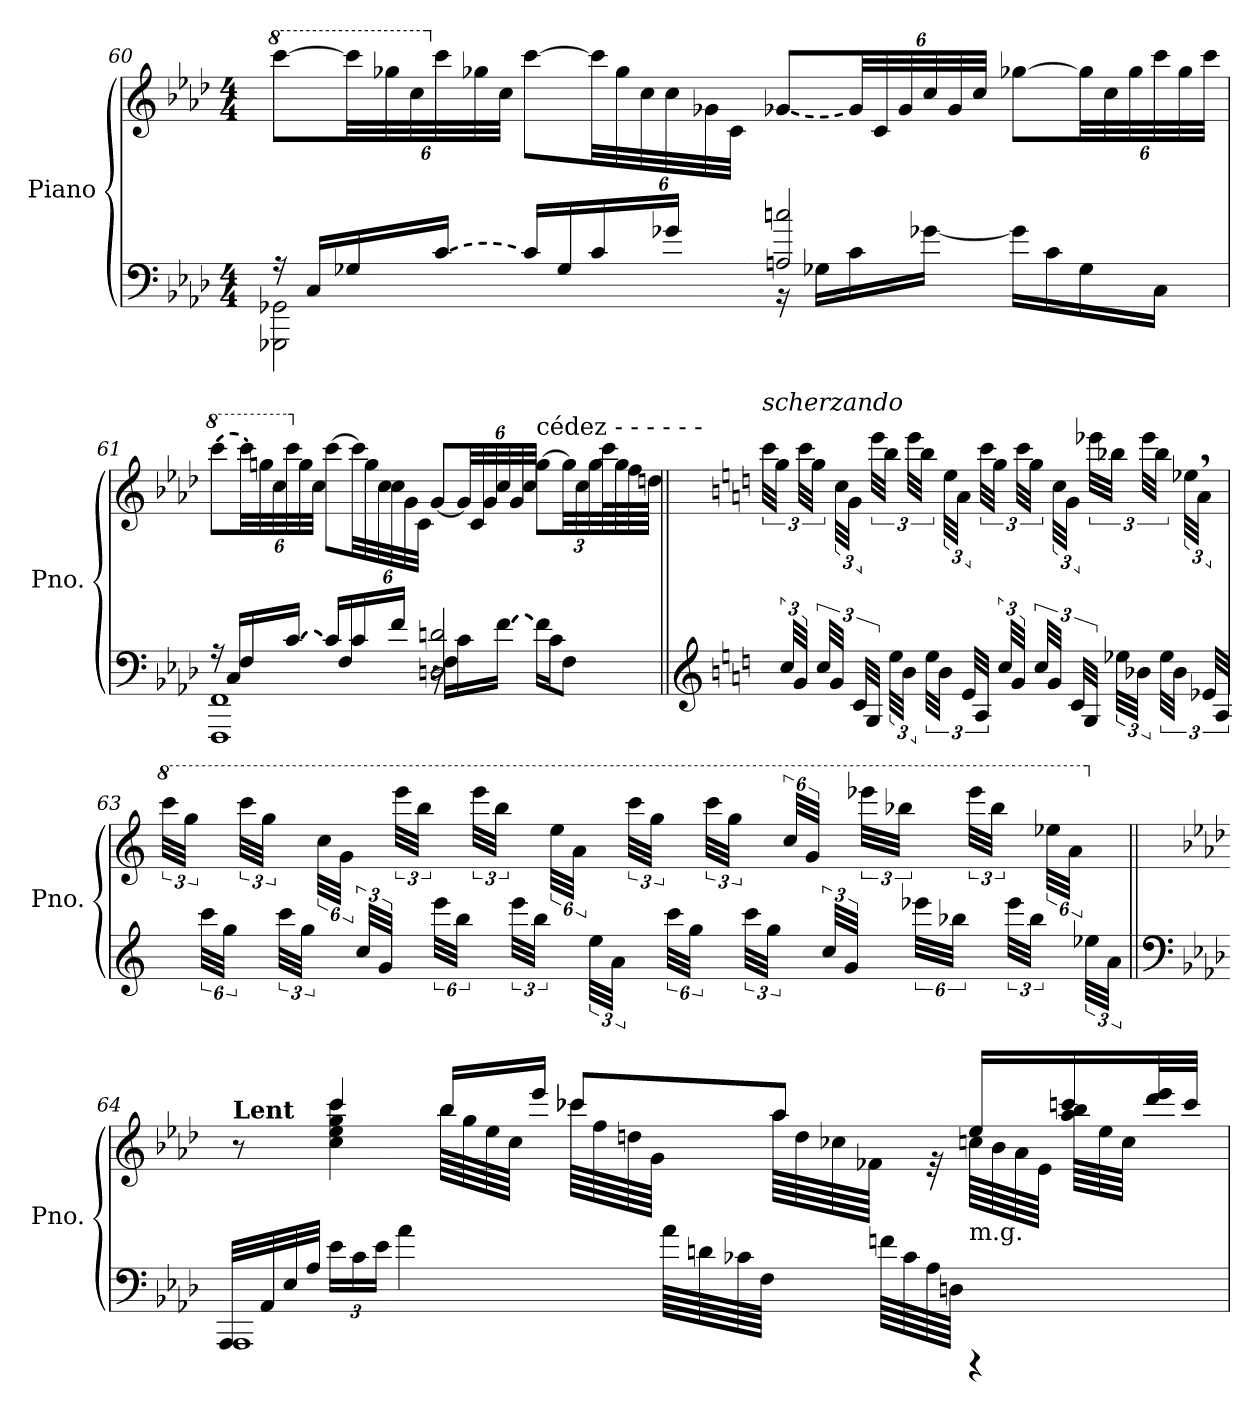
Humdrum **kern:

**kern	**kern
*part1	*part1
*staff2	*staff1
*I"Piano	*
*I'Pno.	*
*clefF4	*clefG2
*k[b-e-a-d-]	*k[b-e-a-d-]
*M4/4	*M4/4
=60	=60
*^	*
*	*	*8va
16r	2GGG-X\ 2GG-X\	[8cccc\L
16C/LL	.	.
16G-X/	.	48cccc\LL]
.	.	48ggg-X\
.	.	48ccc\
!LO:T:dash	!	!
*	*	*X8va
*	*	*Xbrackettup
[16c/JJ	.	48ccc\
.	.	48gg-X\
.	.	48cc\JJJ
16c/LL]	.	[8ccc\L
16G-/	.	.
16c/	.	48ccc\LL]
.	.	48gg-\
.	.	48cc\
16g-X/JJ	.	48cc\
.	.	48g-X\
.	.	48c\JJJ
!!LO:PB:g=z
=60X2-	=60X2-	=60X2-
!	!	!LO:T:dash
2An/ 2ccn/	16r	[8g-X/L
.	16G-X\LL	.
.	16c\	48g-/LL]
.	.	48c/
.	.	48g-/
.	[16g-X\JJ	48cc/
.	.	48g-/
.	.	48cc/JJJ
.	16g-\LL]	[8gg-X\L
.	16c\	.
.	16G-\	48gg-\LL]
.	.	48cc\
.	.	48gg-\
.	16C\JJ	48ccc\
.	.	48gg-\
.	.	48ccc\JJJ
=61	=61	=61
*	*^	*
*	*	*	*8va
!	!	!	!LO:T:dash
16r	1FFF 1FF	2ryy	[8cccc\L
16C/LL	.	.	.
16F/	.	.	48cccc\LL]
.	.	.	48gggn\
.	.	.	48ccc\
!LO:T:dash	!	!	!
*	*	*	*X8va
[16c/JJ	.	.	48ccc\
.	.	.	48gg\
.	.	.	48cc\JJJ
16c/LL]	.	.	[8ccc\L
16F/	.	.	.
16c/	.	.	48ccc\LL]
.	.	.	48gg\
.	.	.	48cc\
16f/JJ	.	.	48cc\
.	.	.	48g\
.	.	.	48c\JJJ
16r	.	2Dn/ 2dn/	[8g/L
16F\LL	.	.	.
16c\	.	.	48g/LL]
.	.	.	48c/
.	.	.	48g/
!LO:T:dash	!	!	!
[16f\JJ	.	.	48cc/
.	.	.	48g/
.	.	.	48cc/JJJ
!	!	!	!LO:TX:a:t=cédez -   -    -    -    -    -
16f\LL]	.	.	[8gg\L
16c\J	.	.	.
8F\J	.	.	48gg\LL]
.	.	.	48cc\
.	.	.	48gg\
.	.	.	64ccc\L
.	.	.	64gg\
.	.	.	64ff\
.	.	.	64ddn\JJJJ
*v	*v	*v	*
!!LO:LB:g=z
=62||	=62||
*clefG2	*
*k[]	*k[]
*^	*
*	*	*brackettup
!	!	!LO:TX:i:t=scherzando
24ryy	1ryy	48ccc\LLL
.	.	48gg\JJJ
48cc/LLL	.	24ryy
48g/JJJ	.	.
24ryy	.	48ccc\LLL
.	.	48gg\JJJ
48cc/LLL	.	24ryy
48g/JJJ	.	.
24ryy	.	48cc\LLL
.	.	48g\JJJ
48c/LLL	.	24ryy
48G/JJJ	.	.
24ryy	.	48eee\LLL
.	.	48bb\JJJ
48ee\LLL	.	24ryy
48b\JJJ	.	.
24ryy	.	48eee\LLL
.	.	48bb\JJJ
48ee\LLL	.	24ryy
48b\JJJ	.	.
24ryy	.	48ee\LLL
.	.	48a\JJJ
48e/LLL	.	24ryy
48A/JJJ	.	.
24ryy	.	48ccc\LLL
.	.	48gg\JJJ
48cc/LLL	.	24ryy
48g/JJJ	.	.
24ryy	.	48ccc\LLL
.	.	48gg\JJJ
48cc/LLL	.	24ryy
48g/JJJ	.	.
24ryy	.	48cc\LLL
.	.	48g\JJJ
48c/LLL	.	24ryy
48G/JJJ	.	.
24ryy	.	48eee-X\LLL
.	.	48bb-X\JJJ
48ee-X\LLL	.	24ryy
48b-X\JJJ	.	.
24ryy	.	48eee-\LLL
.	.	48bb-\JJJ
48ee-\LLL	.	24ryy
48b-\JJJ	.	.
24ryy	.	48ee-X\LLL
.	.	48a,\JJJ
48e-X/LLL	.	24ryy
48A/JJJ	.	.
*v	*v	*
!!LO:LB:g=z
=63	=63
*	*8va
48ryy	48cccc\LLL
48ryy	48ggg\JJJ
48ccc\LLL	48ryy
48gg\JJJ	48ryy
48ryy	48cccc\LLL
48ryy	48ggg\JJJ
48ccc\LLL	48ryy
48gg\JJJ	48ryy
48ryy	48ccc\LLL
48ryy	48gg\JJJ
48cc/LLL	48ryy
48g/JJJ	48ryy
48ryy	48eeee\LLL
48ryy	48bbb\JJJ
48eee\LLL	48ryy
48bb\JJJ	48ryy
48ryy	48eeee\LLL
48ryy	48bbb\JJJ
48eee\LLL	48ryy
48bb\JJJ	48ryy
48ryy	48eee\LLL
48ryy	48aa\JJJ
48ee\LLL	48ryy
48a\JJJ	48ryy
48ryy	48cccc\LLL
48ryy	48ggg\JJJ
48ccc\LLL	48ryy
48gg\JJJ	48ryy
48ryy	48cccc\LLL
48ryy	48ggg\JJJ
48ccc\LLL	48ryy
48gg\JJJ	48ryy
48ryy	48ccc/LLL
48ryy	48gg/JJJ
48cc/LLL	48ryy
48g/JJJ	48ryy
48ryy	48eeee-X\LLL
48ryy	48bbb-X\JJJ
48eee-X\LLL	48ryy
48bb-X\JJJ	48ryy
48ryy	48eeee-\LLL
48ryy	48bbb-\JJJ
48eee-\LLL	48ryy
48bb-\JJJ	48ryy
48ryy	48eee-X\LLL
48ryy	48aa\JJJ
*	*X8va
48ee-X\LLL	48ryy
48a\JJJ	48ryy
!!LO:LB:g=z
=64||	=64||
*clefF4	*
*k[b-e-a-d-]	*k[b-e-a-d-]
*^	*^
!	!	!LO:TX:a:B:t=Lent	!
1AAA-	32AAA-/LLL	8r	8ryy
.	32AA-/	.	.
.	32E-/	.	.
.	32A-/JJJ	.	.
*	*Xbrackettup	*	*
.	24e-\LL	4ccc/	4cc\ 4ee-\ 4gg\ 4ccc\
.	24c\	.	.
.	24e-\JJ	.	.
.	4a-\	.	.
.	.	16bb-/LL	64bb-\LLL
.	.	.	64gg\
.	.	.	64ee-\
.	.	.	64cc\JJJ
.	.	16eee-/JJ	32ryy
.	.	.	32ryy
.	32ryy	8ccc-X/L	64ccc-\LLL
.	.	.	64ff\
.	32ryy	.	64ddn\
.	.	.	64g\JJJ
*	*brackettup	*	*
.	64a-\LLL	.	32ryy
.	64dn\	.	.
.	64c-X\	.	32ryy
.	64F\JJJ	.	.
.	32ryy	8aa-/J	64aa-\LLL
.	.	.	64dd\
.	32ryy	.	64cc-X\
.	.	.	64f-X\JJJ
*	*Xbrackettup	*	*
.	64fn\LLL	.	32ryy
.	64c-\	.	.
.	64A-\	.	32r
.	64Dn\JJJ	.	.
!	!	!LO:TX:b:t=m.g.	!
.	4r	16ee-/LL	64ccn\LLL
.	.	.	64b-\
.	.	.	64a-\
.	.	.	64e-\JJJ
.	.	16cccn/	64aa-\ 64bb-\LLL
.	.	.	64ee-\
.	.	.	64cc\JJJ
.	.	.	64ryy
.	.	32ddd-/ 32eee-/L	8ryy
.	.	32ccc/JJJ	.
.	.	16ryy	.
*v	*v	*	*
*	*v	*v
=	=
*-	*-
